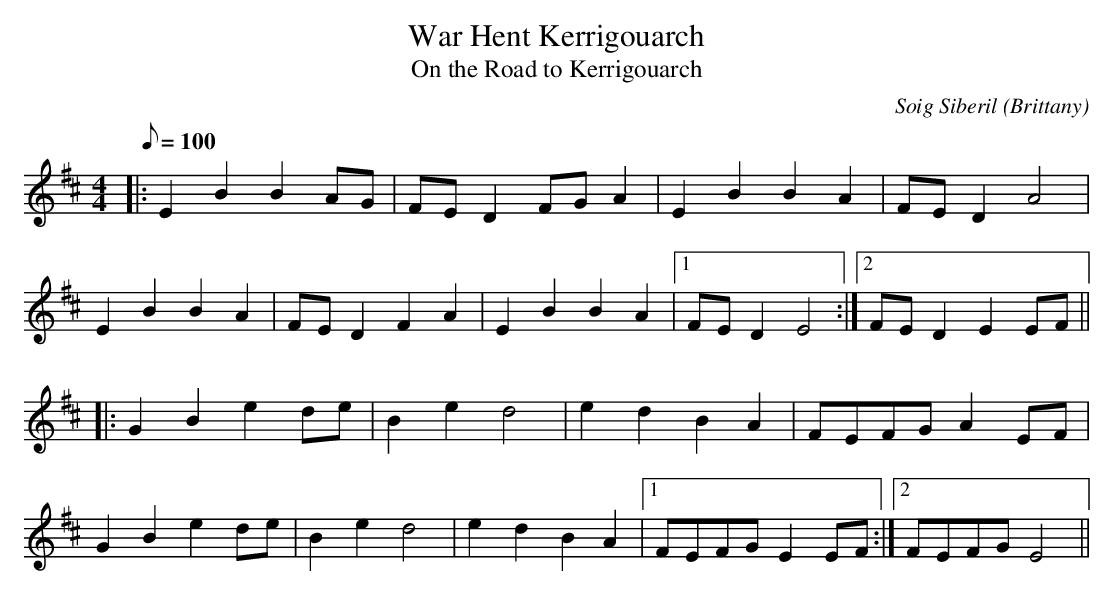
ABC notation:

X:1
T:War Hent Kerrigouarch
T:On the Road to Kerrigouarch
M:4/4
L:1/8
Q:100
C:Soig Siberil
O:Brittany
K:Edor
|:E2B2 B2AG|FED2 FGA2|E2B2 B2A2|FED2 A4|!
E2B2 B2A2|FED2 F2A2|E2B2 B2A2|1 FED2 E4:|2 FED2 E2EF||!
|:G2B2 e2de|B2e2 d4|e2d2 B2A2|FEFG A2EF|!
G2B2 e2de|B2e2 d4|e2d2 B2A2|1 FEFG E2EF:|2 FEFG E4||
